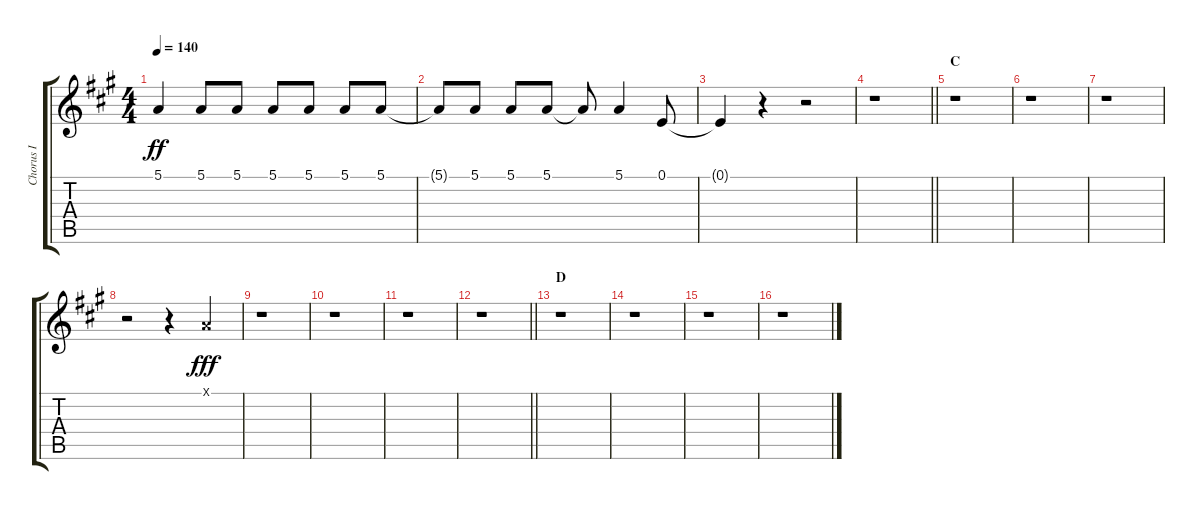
\track ("Chorus I" "Chorus I") {instrument voiceoohs}
\staff {score tabs}
\tuning (E4 B3 G3 D3 A2 E2) {hide}
\ts (4 4)
\tempo 140
\clef g2
\ks a
5.1.4{dy ff} 5.1.8 5.1.8 5.1.8 5.1.8 5.1.8 5.1.8 |
5.1{t}.8 5.1.8 5.1.8 5.1.8 5.1{t}.8 5.1.4 0.1.8 |
0.1{t}.4 r.4 r.2 |
\barLineRight lightlight
r.1 |
\section ("" "C")
r.1 |
r.1 |
r.1 |
r.2 r.4 5.1{x}.4{dy fff} |
r.1 |
r.1 |
r.1 |
\barLineRight lightlight
r.1 |
\section ("" "D")
r.1 |
r.1 |
r.1 |
r.1
